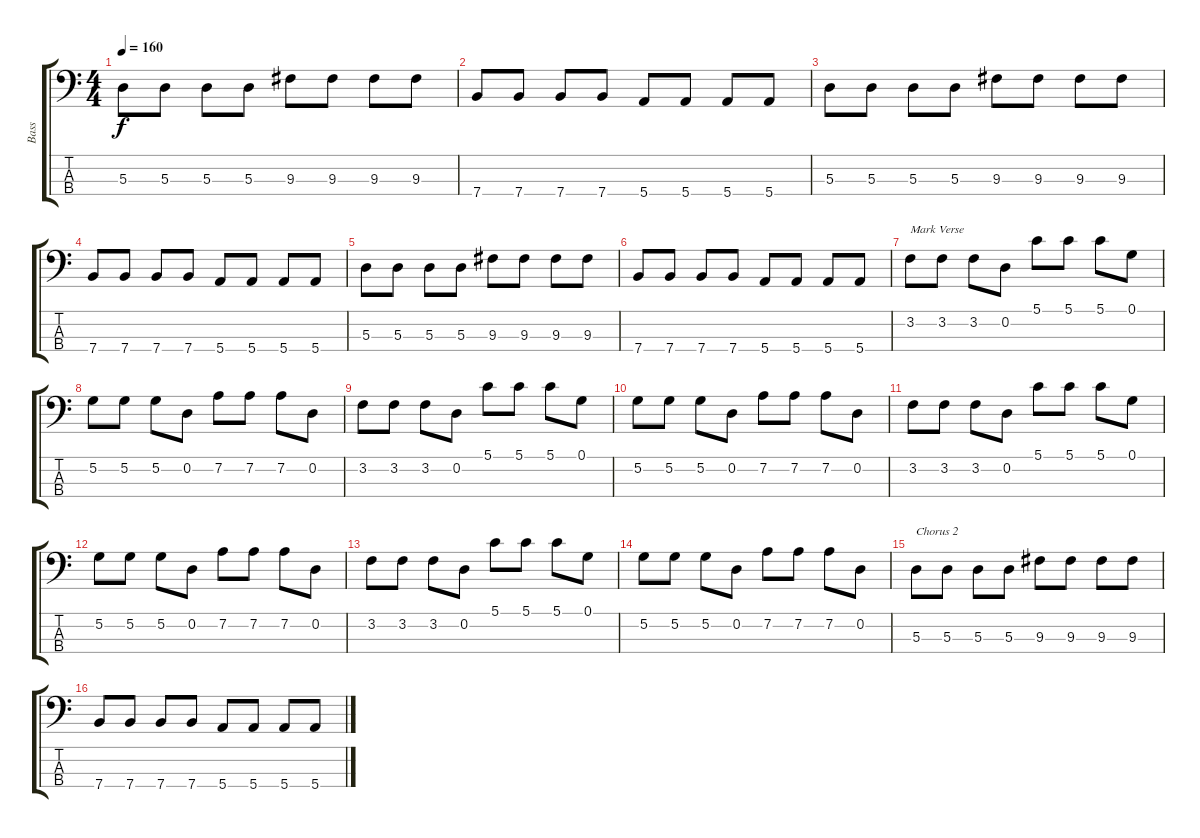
\track ("Bass" "Bass") {instrument electricbassfinger}
\staff {score tabs}
\tuning (G2 D2 A1 E1) {hide}
\ts (4 4)
\tempo 160
\clef f4
\ks c
5.3.8{dy f} 5.3.8 5.3.8 5.3.8 9.3.8 9.3.8 9.3.8 9.3.8 |
7.4.8 7.4.8 7.4.8 7.4.8 5.4.8 5.4.8 5.4.8 5.4.8 |
5.3.8 5.3.8 5.3.8 5.3.8 9.3.8 9.3.8 9.3.8 9.3.8 |
7.4.8 7.4.8 7.4.8 7.4.8 5.4.8 5.4.8 5.4.8 5.4.8 |
5.3.8 5.3.8 5.3.8 5.3.8 9.3.8 9.3.8 9.3.8 9.3.8 |
7.4.8 7.4.8 7.4.8 7.4.8 5.4.8 5.4.8 5.4.8 5.4.8 |
3.2.8{txt "Mark Verse"} 3.2.8 3.2.8 0.2.8 5.1.8 5.1.8 5.1.8 0.1.8 |
5.2.8 5.2.8 5.2.8 0.2.8 7.2.8 7.2.8 7.2.8 0.2.8 |
3.2.8 3.2.8 3.2.8 0.2.8 5.1.8 5.1.8 5.1.8 0.1.8 |
5.2.8 5.2.8 5.2.8 0.2.8 7.2.8 7.2.8 7.2.8 0.2.8 |
3.2.8 3.2.8 3.2.8 0.2.8 5.1.8 5.1.8 5.1.8 0.1.8 |
5.2.8 5.2.8 5.2.8 0.2.8 7.2.8 7.2.8 7.2.8 0.2.8 |
3.2.8 3.2.8 3.2.8 0.2.8 5.1.8 5.1.8 5.1.8 0.1.8 |
5.2.8 5.2.8 5.2.8 0.2.8 7.2.8 7.2.8 7.2.8 0.2.8 |
5.3.8{txt "Chorus 2"} 5.3.8 5.3.8 5.3.8 9.3.8 9.3.8 9.3.8 9.3.8 |
7.4.8 7.4.8 7.4.8 7.4.8 5.4.8 5.4.8 5.4.8 5.4.8
